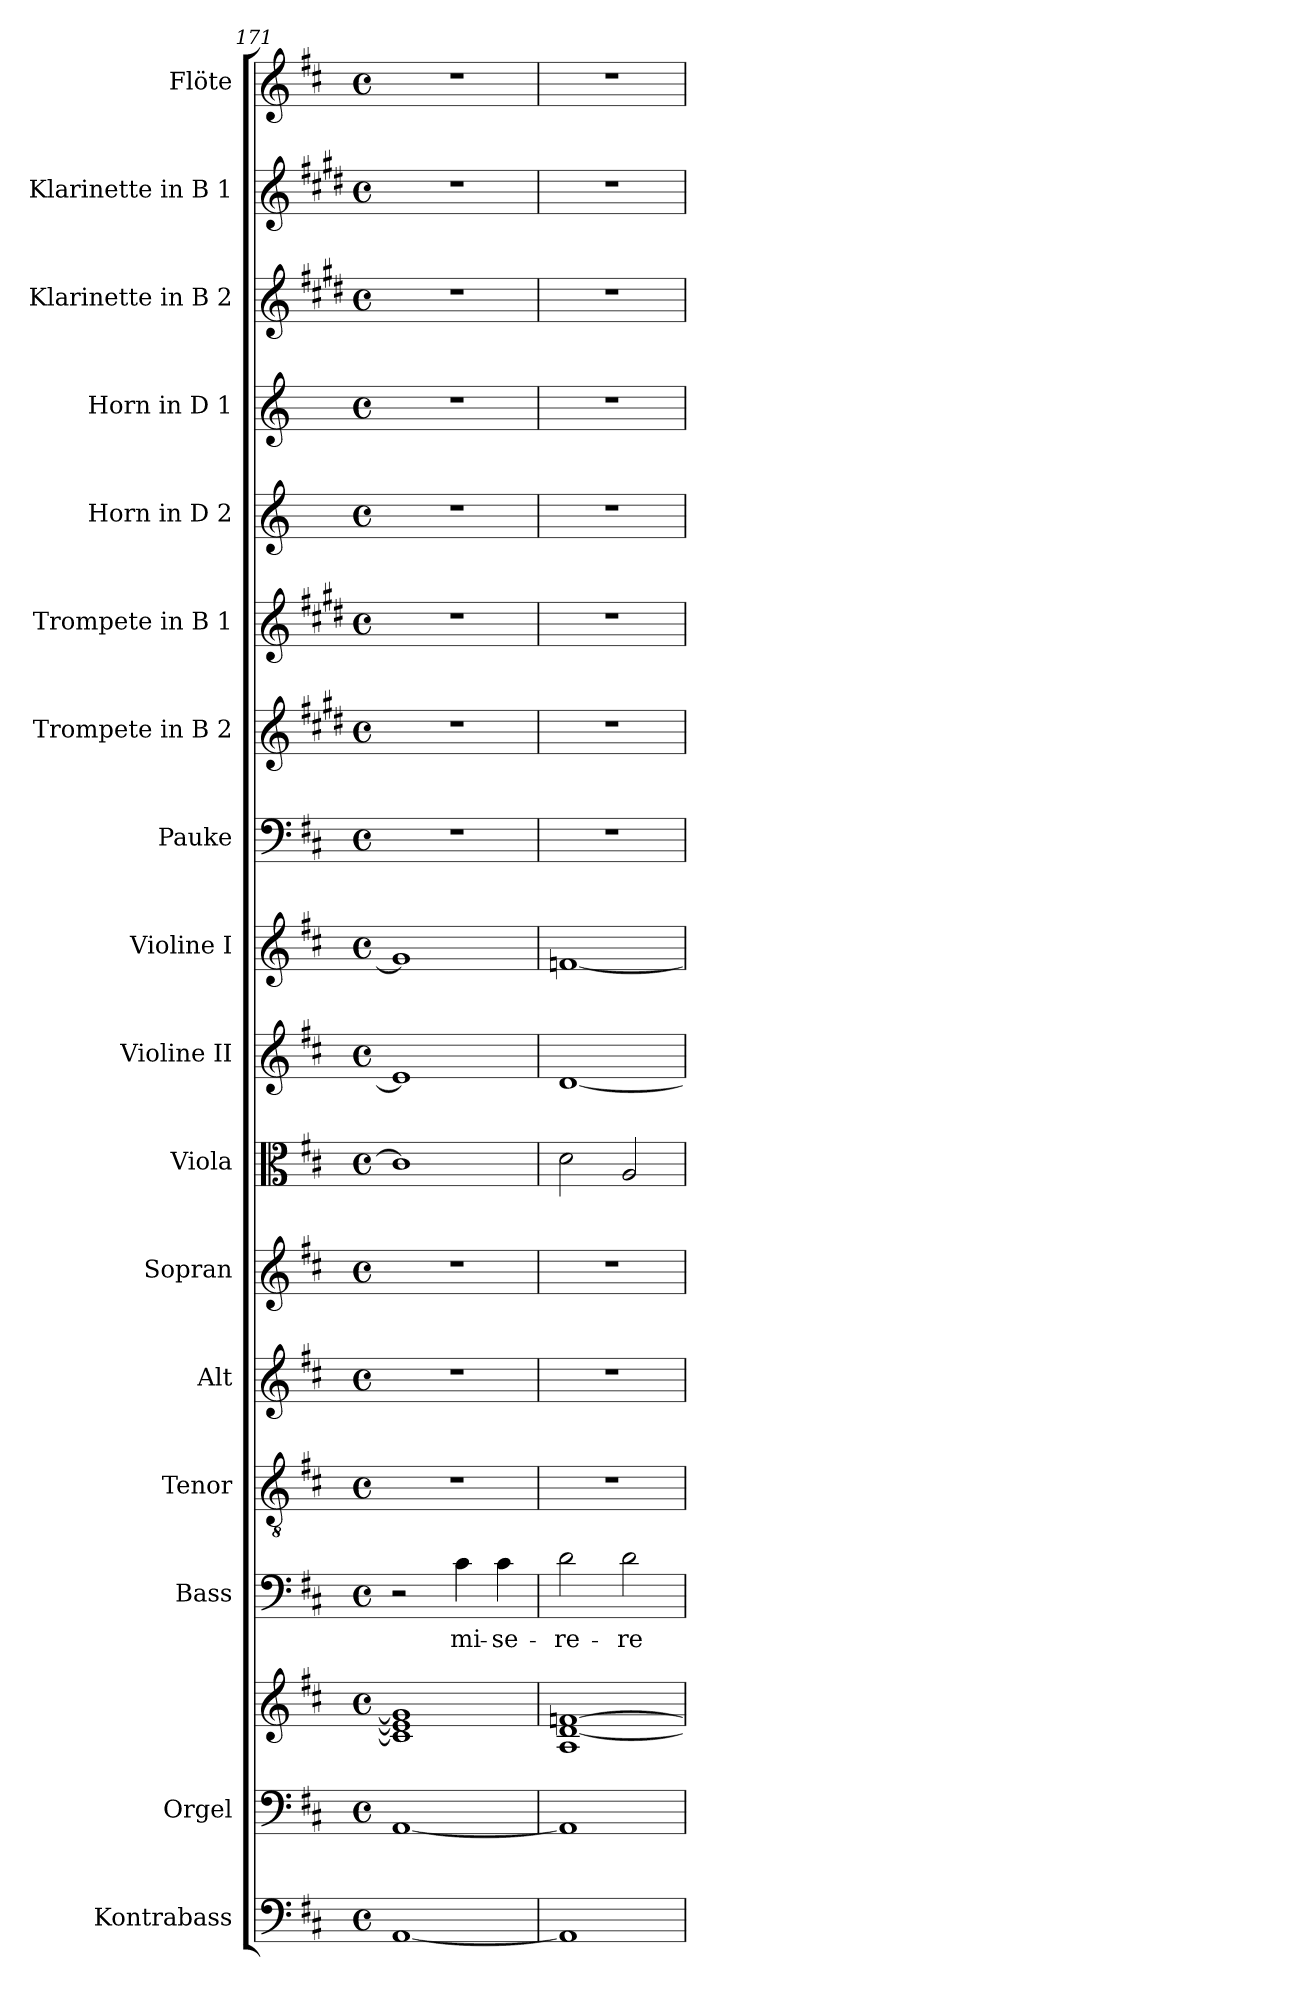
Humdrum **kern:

**kern	**kern	**kern	**kern	**text	**kern	**kern	**kern	**kern	**kern	**kern	**kern	**kern	**kern	**kern	**kern	**kern	**kern	**kern
*part17	*part16	*part16	*part15	*part15	*part14	*part13	*part12	*part11	*part10	*part9	*part8	*part7	*part6	*part5	*part4	*part3	*part2	*part1
*staff18	*staff17	*staff16	*staff15	*staff15	*staff14	*staff13	*staff12	*staff11	*staff10	*staff9	*staff8	*staff7	*staff6	*staff5	*staff4	*staff3	*staff2	*staff1
*I"Kontrabass	*I"Orgel	*	*I"Bass	*	*I"Tenor	*I"Alt	*I"Sopran	*I"Viola	*I"Violine II	*I"Violine I	*I"Pauke	*I"Trompete in B 2	*I"Trompete in B 1	*I"Horn in D 2	*I"Horn in D 1	*I"Klarinette in B 2	*I"Klarinette in B 1	*I"Flöte
*I'Kb.	*I'Org.	*	*I'B	*	*I'T	*I'A	*I'S	*I'Vla.	*I'Vl. II	*I'Vl. I	*I'Pk.	*I'Trp. 2	*I'Trp. 1	*I'Hrn. 2	*I'Hrn. 1	*I'Kl. 2	*I'Kl. 1	*I'Fl.
*clefF4	*clefF4	*clefG2	*clefF4	*	*clefGv2	*clefG2	*clefG2	*clefC3	*clefG2	*clefG2	*clefF4	*clefG2	*clefG2	*clefG2	*clefG2	*clefG2	*clefG2	*clefG2
*ITrd7c12	*	*	*	*	*	*	*	*	*	*	*	*ITrd1c2	*ITrd1c2	*ITrd-1c-2	*ITrd-1c-2	*ITrd1c2	*ITrd1c2	*
*k[f#c#]	*k[f#c#]	*k[f#c#]	*k[f#c#]	*	*k[f#c#]	*k[f#c#]	*k[f#c#]	*k[f#c#]	*k[f#c#]	*k[f#c#]	*k[f#c#]	*k[f#c#]	*k[f#c#]	*k[f#c#]	*k[f#c#]	*k[f#c#]	*k[f#c#]	*k[f#c#]
*D:	*D:	*D:	*D:	*	*D:	*D:	*D:	*D:	*D:	*D:	*D:	*D:	*D:	*D:	*D:	*D:	*D:	*D:
*M4/4	*M4/4	*M4/4	*M4/4	*	*M4/4	*M4/4	*M4/4	*M4/4	*M4/4	*M4/4	*M4/4	*M4/4	*M4/4	*M4/4	*M4/4	*M4/4	*M4/4	*M4/4
*met(c)	*met(c)	*met(c)	*met(c)	*	*met(c)	*met(c)	*met(c)	*met(c)	*met(c)	*met(c)	*met(c)	*met(c)	*met(c)	*met(c)	*met(c)	*met(c)	*met(c)	*met(c)
=171	=171	=171	=171	=171	=171	=171	=171	=171	=171	=171	=171	=171	=171	=171	=171	=171	=171	=171
[1AAA	[1AA	1c#] 1e] 1g]	2r	.	1r	1r	1r	1c#]	1e]	1g]	1r	1r	1r	1r	1r	1r	1r	1r
!	!	!	!	!LO:LY:b	!	!	!	!	!	!	!	!	!	!	!	!	!	!
.	.	.	4c#\	mi-	.	.	.	.	.	.	.	.	.	.	.	.	.	.
!	!	!	!	!LO:LY:b	!	!	!	!	!	!	!	!	!	!	!	!	!	!
.	.	.	4c#\	-se-	.	.	.	.	.	.	.	.	.	.	.	.	.	.
=172	=172	=172	=172	=172	=172	=172	=172	=172	=172	=172	=172	=172	=172	=172	=172	=172	=172	=172
!	!	!	!	!LO:LY:b	!	!	!	!	!	!	!	!	!	!	!	!	!	!
1AAA]	1AA]	1A [1d [1fn	2d\	-re-	1r	1r	1r	2d\	[1d	[1fn	1r	1r	1r	1r	1r	1r	1r	1r
!	!	!	!	!LO:LY:b	!	!	!	!	!	!	!	!	!	!	!	!	!	!
.	.	.	2d\	-re	.	.	.	2A/	.	.	.	.	.	.	.	.	.	.
=	=	=	=	=	=	=	=	=	=	=	=	=	=	=	=	=	=	=
*-	*-	*-	*-	*-	*-	*-	*-	*-	*-	*-	*-	*-	*-	*-	*-	*-	*-	*-
